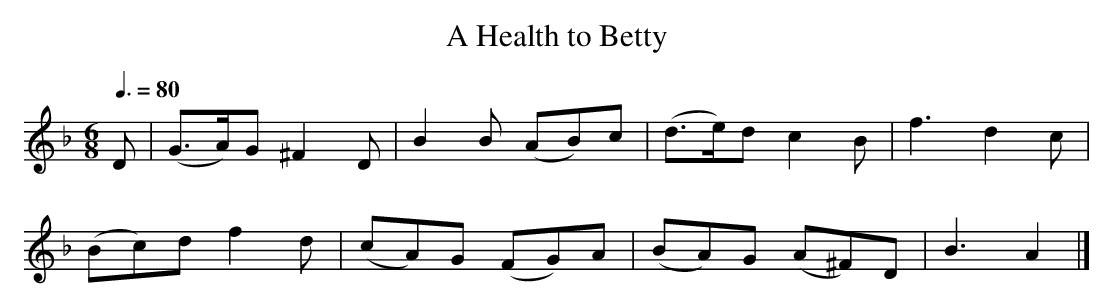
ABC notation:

X:1
T:A Health to Betty
M:6/8
L:1/8
Q:3/8=80
K:Gdor
D|(G>A)G ^F2D| B2B  (AB)c|(d>e)d c2B  |f3 d2c|
  (Bc)d   f2d|(cA)G (FG)A|(BA)G (A^F)D|B3 A2|]
